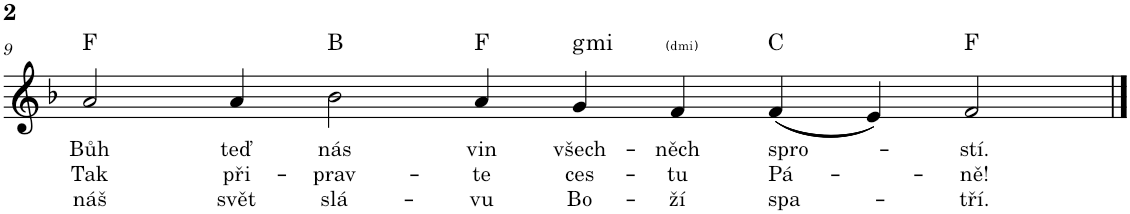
**kern	**text	**text	**text	**harte
*part1	*part1	*part1	*part1	*part1
*staff1	*staff1	*staff1	*staff1	*
*I"Zpěv	*	*	*	*
!!LO:PB:g=z
*clefG2	*	*	*	*
*k[b-]	*	*	*	*
*M12/4	*	*	*	*
=9	=9	=9	=9	=9
!	!LO:LY:b	!LO:LY:b	!LO:LY:b	!
2a/	Bůh	Tak	náš	F:maj
!	!LO:LY:b	!LO:LY:b	!LO:LY:b	!
4a/	teď	při-	svět	.
!	!LO:LY:b	!LO:LY:b	!LO:LY:b	!
2b-\	nás	-prav-	slá-	Bb:maj
!	!LO:LY:b	!LO:LY:b	!LO:LY:b	!
4a/	vin	-te	-vu	F:maj
!	!LO:LY:b	!LO:LY:b	!LO:LY:b	!LO:H:kt=mi
4g/	všech-	ces-	Bo-	G:min
!	!LO:LY:b	!LO:LY:b	!LO:LY:b	!LO:H:kt=mi
4f/	-něch	-tu	-ží	D:min
!	!LO:LY:b	!LO:LY:b	!LO:LY:b	!
((4f/	spro-	Pá-	spa-	C:maj
4e/))	.	.	.	.
!	!LO:LY:b	!LO:LY:b	!LO:LY:b	!
2f/	-stí.	-ně!	-tří.	F:maj
==	==	==	==	==
*-	*-	*-	*-	*-
